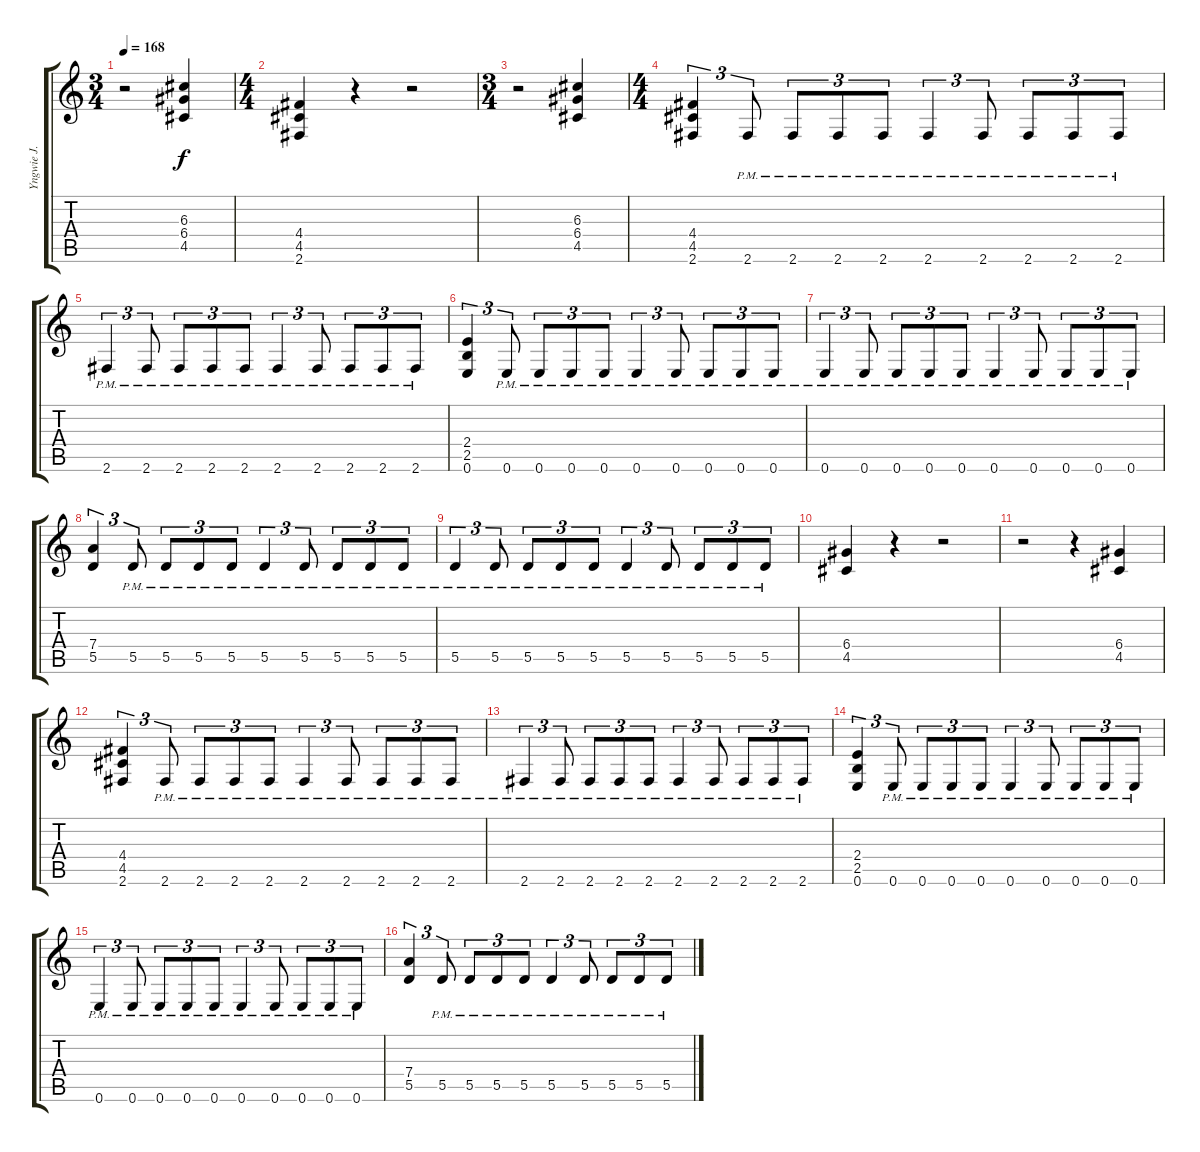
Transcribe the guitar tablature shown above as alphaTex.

\track ("Yngwie J. Malmsteen (Rythm Guitar)" "Yngwie J. ") {instrument overdrivenguitar}
\staff {score tabs}
\tuning (E4 B3 G3 D3 A2 E2) {hide}
\ts (3 4)
\tempo 168
\clef g2
\ks c
r.2{dy f} (6.3 6.4 4.5).4 |
\ts (4 4)
(4.4 4.5 2.6).4 r.4 r.2 |
\ts (3 4)
r.2 (6.3 6.4 4.5).4 |
\ts (4 4)
(4.4 4.5 2.6).4{tu (3 2)} 2.6{pm}.8{tu (3 2)} 2.6{pm}.8{tu (3 2)} 2.6{pm}.8{tu (3 2)} 2.6{pm}.8{tu (3 2)} 2.6{pm}.4{tu (3 2)} 2.6{pm}.8{tu (3 2)} 2.6{pm}.8{tu (3 2)} 2.6{pm}.8{tu (3 2)} 2.6{pm}.8{tu (3 2)} |
2.6{pm}.4{tu (3 2)} 2.6{pm}.8{tu (3 2)} 2.6{pm}.8{tu (3 2)} 2.6{pm}.8{tu (3 2)} 2.6{pm}.8{tu (3 2)} 2.6{pm}.4{tu (3 2)} 2.6{pm}.8{tu (3 2)} 2.6{pm}.8{tu (3 2)} 2.6{pm}.8{tu (3 2)} 2.6{pm}.8{tu (3 2)} |
(2.4 2.5 0.6).4{tu (3 2)} 0.6{pm}.8{tu (3 2)} 0.6{pm}.8{tu (3 2)} 0.6{pm}.8{tu (3 2)} 0.6{pm}.8{tu (3 2)} 0.6{pm}.4{tu (3 2)} 0.6{pm}.8{tu (3 2)} 0.6{pm}.8{tu (3 2)} 0.6{pm}.8{tu (3 2)} 0.6{pm}.8{tu (3 2)} |
0.6{pm}.4{tu (3 2)} 0.6{pm}.8{tu (3 2)} 0.6{pm}.8{tu (3 2)} 0.6{pm}.8{tu (3 2)} 0.6{pm}.8{tu (3 2)} 0.6{pm}.4{tu (3 2)} 0.6{pm}.8{tu (3 2)} 0.6{pm}.8{tu (3 2)} 0.6{pm}.8{tu (3 2)} 0.6{pm}.8{tu (3 2)} |
(7.4 5.5).4{tu (3 2)} 5.5{pm}.8{tu (3 2)} 5.5{pm}.8{tu (3 2)} 5.5{pm}.8{tu (3 2)} 5.5{pm}.8{tu (3 2)} 5.5{pm}.4{tu (3 2)} 5.5{pm}.8{tu (3 2)} 5.5{pm}.8{tu (3 2)} 5.5{pm}.8{tu (3 2)} 5.5{pm}.8{tu (3 2)} |
5.5{pm}.4{tu (3 2)} 5.5{pm}.8{tu (3 2)} 5.5{pm}.8{tu (3 2)} 5.5{pm}.8{tu (3 2)} 5.5{pm}.8{tu (3 2)} 5.5{pm}.4{tu (3 2)} 5.5{pm}.8{tu (3 2)} 5.5{pm}.8{tu (3 2)} 5.5{pm}.8{tu (3 2)} 5.5{pm}.8{tu (3 2)} |
(6.4 4.5).4 r.4 r.2 |
r.2 r.4 (6.4 4.5).4 |
(4.4 4.5 2.6).4{tu (3 2)} 2.6{pm}.8{tu (3 2)} 2.6{pm}.8{tu (3 2)} 2.6{pm}.8{tu (3 2)} 2.6{pm}.8{tu (3 2)} 2.6{pm}.4{tu (3 2)} 2.6{pm}.8{tu (3 2)} 2.6{pm}.8{tu (3 2)} 2.6{pm}.8{tu (3 2)} 2.6{pm}.8{tu (3 2)} |
2.6{pm}.4{tu (3 2)} 2.6{pm}.8{tu (3 2)} 2.6{pm}.8{tu (3 2)} 2.6{pm}.8{tu (3 2)} 2.6{pm}.8{tu (3 2)} 2.6{pm}.4{tu (3 2)} 2.6{pm}.8{tu (3 2)} 2.6{pm}.8{tu (3 2)} 2.6{pm}.8{tu (3 2)} 2.6{pm}.8{tu (3 2)} |
(2.4 2.5 0.6).4{tu (3 2)} 0.6{pm}.8{tu (3 2)} 0.6{pm}.8{tu (3 2)} 0.6{pm}.8{tu (3 2)} 0.6{pm}.8{tu (3 2)} 0.6{pm}.4{tu (3 2)} 0.6{pm}.8{tu (3 2)} 0.6{pm}.8{tu (3 2)} 0.6{pm}.8{tu (3 2)} 0.6{pm}.8{tu (3 2)} |
0.6{pm}.4{tu (3 2)} 0.6{pm}.8{tu (3 2)} 0.6{pm}.8{tu (3 2)} 0.6{pm}.8{tu (3 2)} 0.6{pm}.8{tu (3 2)} 0.6{pm}.4{tu (3 2)} 0.6{pm}.8{tu (3 2)} 0.6{pm}.8{tu (3 2)} 0.6{pm}.8{tu (3 2)} 0.6{pm}.8{tu (3 2)} |
(7.4 5.5).4{tu (3 2)} 5.5{pm}.8{tu (3 2)} 5.5{pm}.8{tu (3 2)} 5.5{pm}.8{tu (3 2)} 5.5{pm}.8{tu (3 2)} 5.5{pm}.4{tu (3 2)} 5.5{pm}.8{tu (3 2)} 5.5{pm}.8{tu (3 2)} 5.5{pm}.8{tu (3 2)} 5.5{pm}.8{tu (3 2)}
